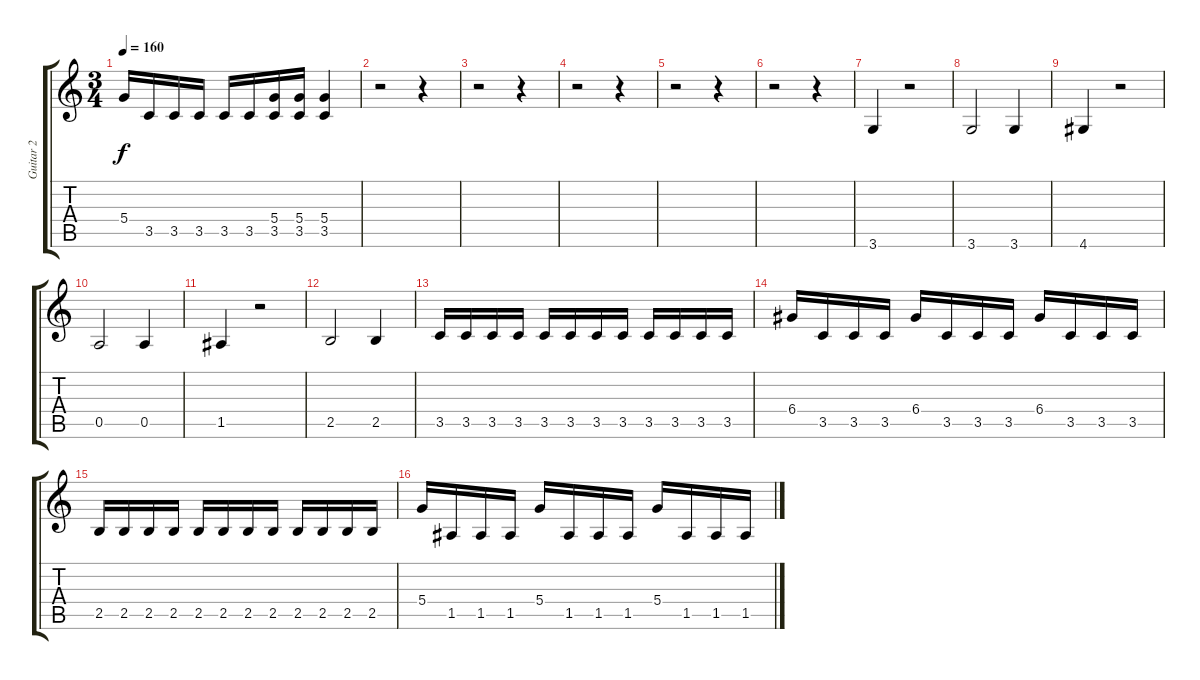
\track ("Guitar 2" "Guitar 2") {instrument overdrivenguitar}
\staff {score tabs}
\tuning (E4 B3 G3 D3 A2 E2) {hide}
\ts (3 4)
\tempo 160
\clef g2
\ks c
5.4.16{dy f} 3.5.16 3.5.16 3.5.16 3.5.16 3.5.16 (5.4 3.5).16 (5.4 3.5).16 (5.4 3.5).4 |
r.2 r.4 |
r.2 r.4 |
r.2 r.4 |
r.2 r.4 |
r.2 r.4 |
3.6.4 r.2 |
3.6.2 3.6.4 |
4.6.4 r.2 |
0.5.2 0.5.4 |
1.5.4 r.2 |
2.5.2 2.5.4 |
3.5.16 3.5.16 3.5.16 3.5.16 3.5.16 3.5.16 3.5.16 3.5.16 3.5.16 3.5.16 3.5.16 3.5.16 |
6.4.16 3.5.16 3.5.16 3.5.16 6.4.16 3.5.16 3.5.16 3.5.16 6.4.16 3.5.16 3.5.16 3.5.16 |
2.5.16 2.5.16 2.5.16 2.5.16 2.5.16 2.5.16 2.5.16 2.5.16 2.5.16 2.5.16 2.5.16 2.5.16 |
5.4.16 1.5.16 1.5.16 1.5.16 5.4.16 1.5.16 1.5.16 1.5.16 5.4.16 1.5.16 1.5.16 1.5.16
